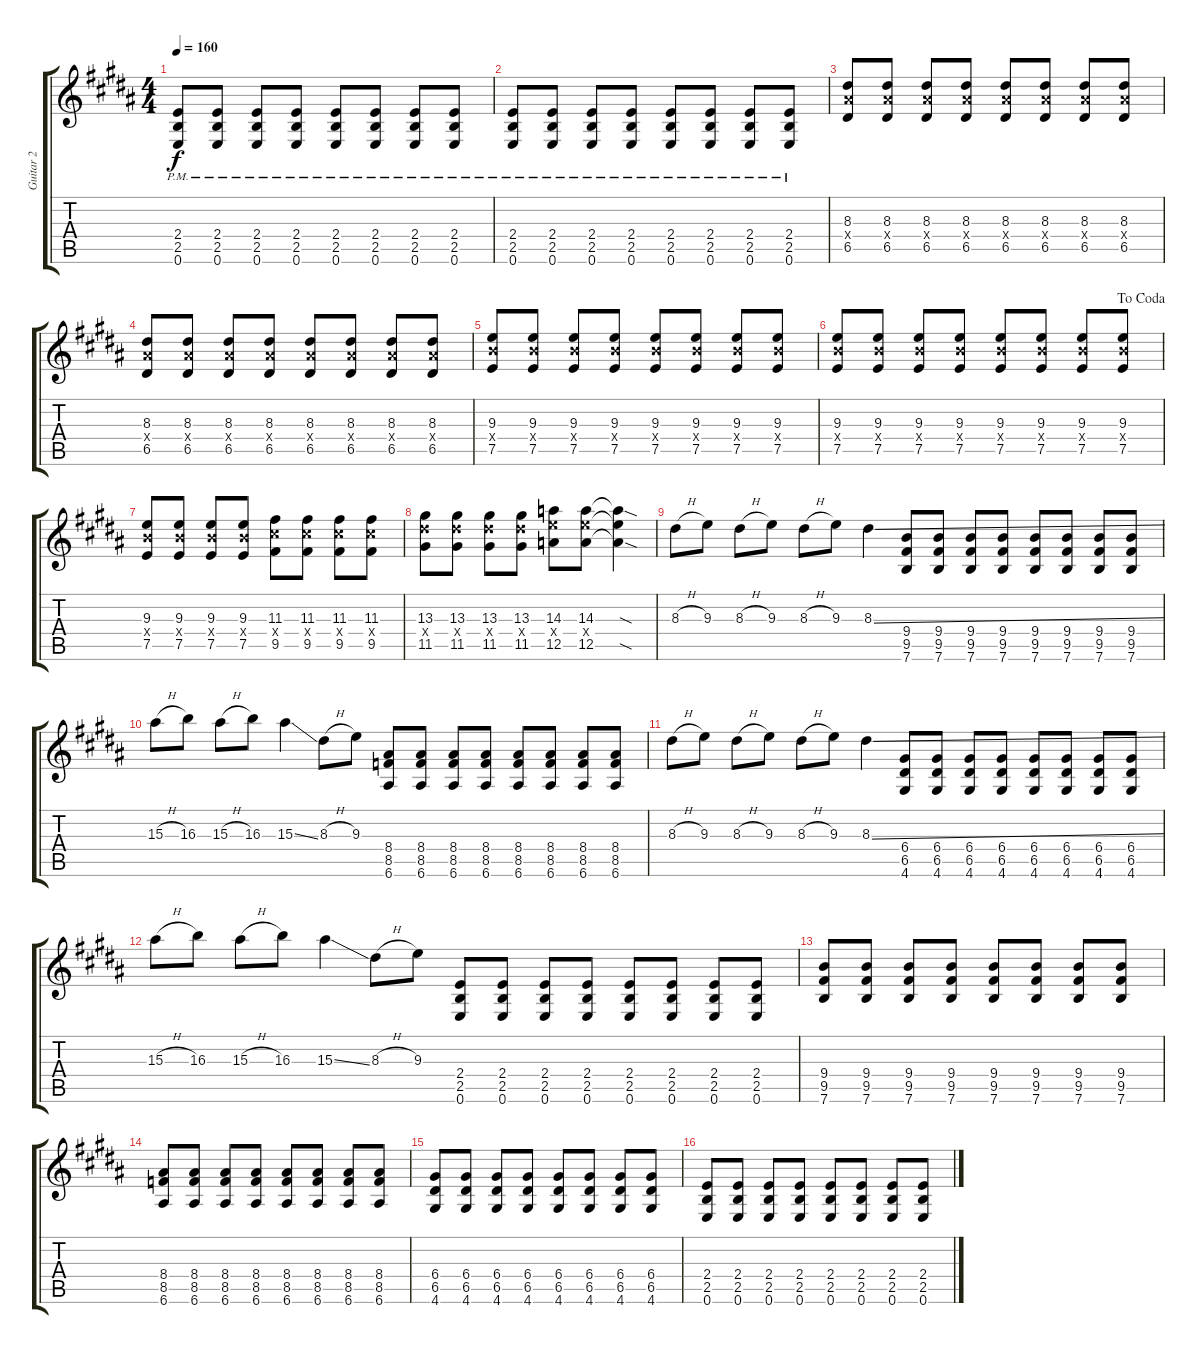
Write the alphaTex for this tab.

\track ("Guitar 2" "Guitar 2") {instrument distortionguitar}
\staff {score tabs}
\tuning (E4 B3 G3 D3 A2 E2) {hide}
\ts (4 4)
\tempo 160
\clef g2
\ks g#minor
(2.4{pm} 2.5{pm} 0.6{pm}).8{dy f} (2.4{pm} 2.5{pm} 0.6{pm}).8 (2.4{pm} 2.5{pm} 0.6{pm}).8 (2.4{pm} 2.5{pm} 0.6{pm}).8 (2.4{pm} 2.5{pm} 0.6{pm}).8 (2.4{pm} 2.5{pm} 0.6{pm}).8 (2.4{pm} 2.5{pm} 0.6{pm}).8 (2.4{pm} 2.5{pm} 0.6{pm}).8 |
(2.4{pm} 2.5{pm} 0.6{pm}).8 (2.4{pm} 2.5{pm} 0.6{pm}).8 (2.4{pm} 2.5{pm} 0.6{pm}).8 (2.4{pm} 2.5{pm} 0.6{pm}).8 (2.4{pm} 2.5{pm} 0.6{pm}).8 (2.4{pm} 2.5{pm} 0.6{pm}).8 (2.4{pm} 2.5{pm} 0.6{pm}).8 (2.4{pm} 2.5{pm} 0.6{pm}).8 |
(8.3 8.4{x} 6.5).8 (8.3 8.4{x} 6.5).8 (8.3 8.4{x} 6.5).8 (8.3 8.4{x} 6.5).8 (8.3 8.4{x} 6.5).8 (8.3 8.4{x} 6.5).8 (8.3 8.4{x} 6.5).8 (8.3 8.4{x} 6.5).8 |
(8.3 8.4{x} 6.5).8 (8.3 8.4{x} 6.5).8 (8.3 8.4{x} 6.5).8 (8.3 8.4{x} 6.5).8 (8.3 8.4{x} 6.5).8 (8.3 8.4{x} 6.5).8 (8.3 8.4{x} 6.5).8 (8.3 8.4{x} 6.5).8 |
(9.3 9.4{x} 7.5).8 (9.3 9.4{x} 7.5).8 (9.3 9.4{x} 7.5).8 (9.3 9.4{x} 7.5).8 (9.3 9.4{x} 7.5).8 (9.3 9.4{x} 7.5).8 (9.3 9.4{x} 7.5).8 (9.3 9.4{x} 7.5).8 |
\jump dacoda
(9.3 9.4{x} 7.5).8 (9.3 9.4{x} 7.5).8 (9.3 9.4{x} 7.5).8 (9.3 9.4{x} 7.5).8 (9.3 9.4{x} 7.5).8 (9.3 9.4{x} 7.5).8 (9.3 9.4{x} 7.5).8 (9.3 9.4{x} 7.5).8 |
(9.3 9.4{x} 7.5).8 (9.3 9.4{x} 7.5).8 (9.3 9.4{x} 7.5).8 (9.3 9.4{x} 7.5).8 (11.3 11.4{x} 9.5).8 (11.3 11.4{x} 9.5).8 (11.3 11.4{x} 9.5).8 (11.3 11.4{x} 9.5).8 |
(13.3 13.4{x} 11.5).8 (13.3 13.4{x} 11.5).8 (13.3 13.4{x} 11.5).8 (13.3 13.4{x} 11.5).8 (14.3 14.4{x} 12.5).8 (14.3 14.4{x} 12.5).8 (14.3{sod t} 14.4{t} 12.5{sod t}).4 |
\ks b
8.3{h}.8 9.3.8 8.3{h}.8 9.3.8 8.3{h}.8 9.3.8 8.3{ss}.4 (9.4 9.5 7.6).8 (9.4 9.5 7.6).8 (9.4 9.5 7.6).8 (9.4 9.5 7.6).8 (9.4 9.5 7.6).8 (9.4 9.5 7.6).8 (9.4 9.5 7.6).8 (9.4 9.5 7.6).8 |
\ks g#minor
15.3{h}.8 16.3.8 15.3{h}.8 16.3.8 15.3{ss}.4 8.3{h}.8 9.3.8 (8.4 8.5 6.6).8 (8.4 8.5 6.6).8 (8.4 8.5 6.6).8 (8.4 8.5 6.6).8 (8.4 8.5 6.6).8 (8.4 8.5 6.6).8 (8.4 8.5 6.6).8 (8.4 8.5 6.6).8 |
8.3{h}.8 9.3.8 8.3{h}.8 9.3.8 8.3{h}.8 9.3.8 8.3{ss}.4 (6.4 6.5 4.6).8 (6.4 6.5 4.6).8 (6.4 6.5 4.6).8 (6.4 6.5 4.6).8 (6.4 6.5 4.6).8 (6.4 6.5 4.6).8 (6.4 6.5 4.6).8 (6.4 6.5 4.6).8 |
15.3{h}.8 16.3.8 15.3{h}.8 16.3.8 15.3{ss}.4 8.3{h}.8 9.3.8 (2.4 2.5 0.6).8 (2.4 2.5 0.6).8 (2.4 2.5 0.6).8 (2.4 2.5 0.6).8 (2.4 2.5 0.6).8 (2.4 2.5 0.6).8 (2.4 2.5 0.6).8 (2.4 2.5 0.6).8 |
\ks b
(9.4 9.5 7.6).8 (9.4 9.5 7.6).8 (9.4 9.5 7.6).8 (9.4 9.5 7.6).8 (9.4 9.5 7.6).8 (9.4 9.5 7.6).8 (9.4 9.5 7.6).8 (9.4 9.5 7.6).8 |
\ks g#minor
(8.4 8.5 6.6).8 (8.4 8.5 6.6).8 (8.4 8.5 6.6).8 (8.4 8.5 6.6).8 (8.4 8.5 6.6).8 (8.4 8.5 6.6).8 (8.4 8.5 6.6).8 (8.4 8.5 6.6).8 |
(6.4 6.5 4.6).8 (6.4 6.5 4.6).8 (6.4 6.5 4.6).8 (6.4 6.5 4.6).8 (6.4 6.5 4.6).8 (6.4 6.5 4.6).8 (6.4 6.5 4.6).8 (6.4 6.5 4.6).8 |
(2.4 2.5 0.6).8 (2.4 2.5 0.6).8 (2.4 2.5 0.6).8 (2.4 2.5 0.6).8 (2.4 2.5 0.6).8 (2.4 2.5 0.6).8 (2.4 2.5 0.6).8 (2.4 2.5 0.6).8
